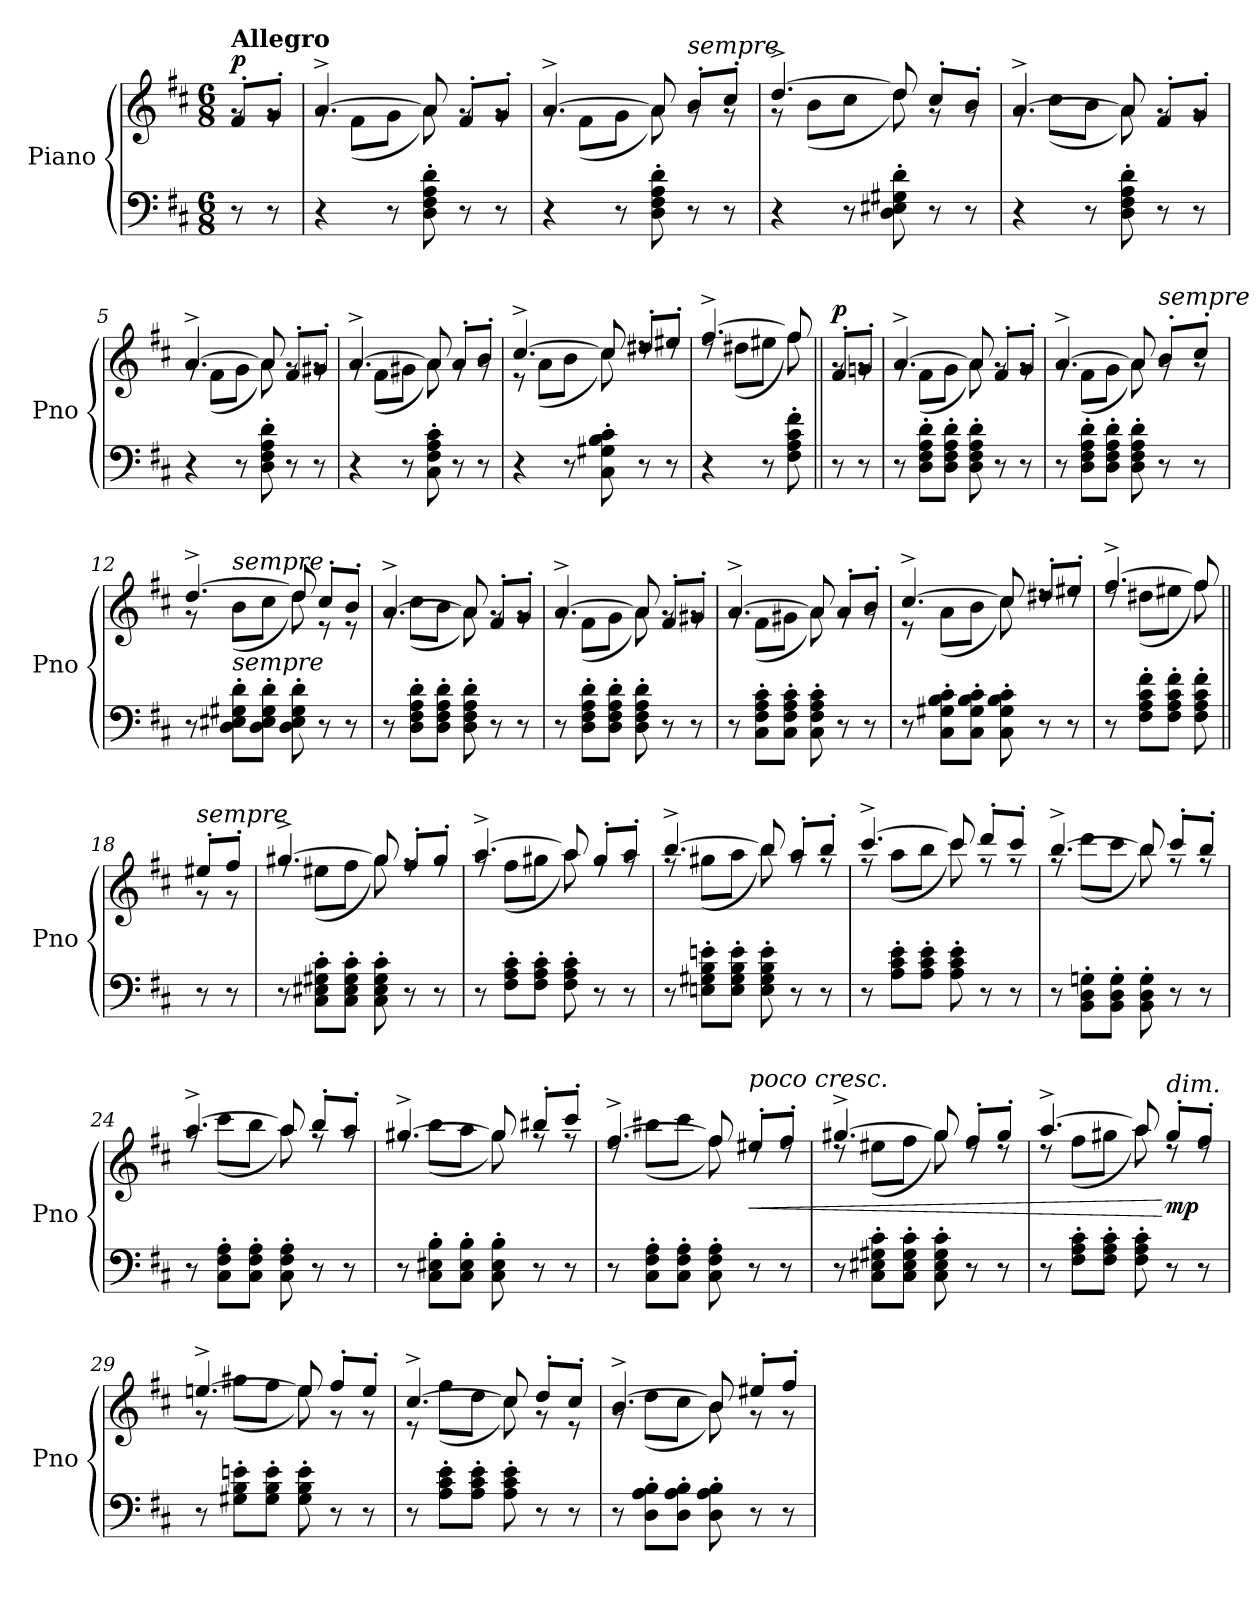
**kern	**kern	**dynam
*part1	*part1	*part1
*staff2	*staff1	*staff1/2
*I"Piano	*	*
*I'Pno	*	*
*clefF4	*clefG2	*
*k[f#c#]	*k[f#c#]	*
*M6/8	*M6/8	*
=	=	=
*	*^	*
!	!LO:TX:a:B:t=Allegro	!	!
!	!	!	!LO:DY:a
8r	8f#'/L	8rg	p
8r	8g'/J	8rg	.
=1	=1	=1	=1
4r	[4.a^/	8rg	.
.	.	(8f#\L	.
8r	.	8g\J	.
8D\' 8F#\' 8A\' 8d\'	8a/]	8a\)	.
8r	8f#'/L	8rg	.
8r	8g'/J	8rg	.
=2	=2	=2	=2
4r	[4.a^/	8rg	.
.	.	(8f#\L	.
8r	.	8g\J	.
8D\' 8F#\' 8A\' 8d\'	8a/]	8a\)	.
!	!LO:TX:a:i:t=sempre	!	!
8r	8b'/L	8rg	.
8r	8cc#'/J	8rg	.
=3	=3	=3	=3
4r	[4.dd^/	8rg	.
.	.	(8b\L	.
8r	.	8cc#\J	.
8D\' 8E#X\' 8G#X\' 8d\'	8dd/]	8dd\)	.
8r	8cc#'/L	8rg	.
8r	8b'/J	8rg	.
=4	=4	=4	=4
4r	[4.a^/	8rg	.
.	.	(8cc#\L	.
8r	.	8b\J	.
8D\' 8F#\' 8A\' 8d\'	8a/]	8a\)	.
8r	8f#'/L	8rg	.
8r	8g'/J	8rg	.
!!LO:LB:g=z	!!
=5	=5	=5	=5
4r	[4.a^/	8rg	.
.	.	(8f#\L	.
8r	.	8g\J	.
8D\' 8F#\' 8A\' 8d\'	8a/]	8a\)	.
8r	8f#'/L	8rg	.
8r	8g#X'/J	8rg	.
=6	=6	=6	=6
4r	[4.a^/	8rg	.
.	.	(8f#\L	.
8r	.	8g#X\J	.
8C#\' 8F#\' 8A\' 8c#\'	8a/]	8a\)	.
8r	8a'/L	8rg	.
8r	8b'/J	8rg	.
=7	=7	=7	=7
4r	[4.cc#^/	8r	.
.	.	(8a\L	.
8r	.	8b\J	.
8C#\' 8G#X\' 8B\' 8c#\'	8cc#/]	8cc#\)	.
8r	8dd#X'/L	8rdd	.
8r	8ee#X'/J	8rdd	.
=8	=8	=8	=8
4r	[4.ff#^/	8rdd	.
.	.	(8dd#X\L	.
8r	.	8ee#X\J	.
8F#\' 8A\' 8c#\' 8f#\'	8ff#/]	8ff#\)	.
=9||	=9||	=9||	=9||
!	!	!	!LO:DY:a
8r	8f#'/L	8rg	p
8r	8gn'/J	8rg	.
=10	=10	=10	=10
8r	[4.a^/	8rg	.
8D\' 8F#\' 8A\' 8d\'L	.	(8f#\L	.
8D\' 8F#\' 8A\' 8d\'J	.	8g\J	.
8D\' 8F#\' 8A\' 8d\'	8a/]	8a\)	.
8r	8f#'/L	8rg	.
8r	8g'/J	8rg	.
=11	=11	=11	=11
8r	[4.a^/	8rg	.
8D\' 8F#\' 8A\' 8d\'L	.	(8f#\L	.
8D\' 8F#\' 8A\' 8d\'J	.	8g\J	.
8D\' 8F#\' 8A\' 8d\'	8a/]	8a\)	.
!	!LO:TX:a:i:t=sempre	!	!
8r	8b'/L	8rg	.
8r	8cc#'/J	8rg	.
!!LO:LB:g=z	!!
=12	=12	=12	=12
8r	[4.dd^/	8r	.
!	!	!LO:TX:a:i:t=sempre	!
!LO:TX:a:i:t=sempre	!	!	!
8D\' 8E#X\' 8G#X\' 8d\'L	.	(8b\L	.
8D\' 8E#\' 8G#\' 8d\'J	.	8cc#\J	.
8D\' 8E#\' 8G#\' 8d\'	8dd/]	8dd\)	.
8r	8cc#'/L	8r	.
8r	8b'/J	8r	.
=13	=13	=13	=13
8r	[4.a^/	8rg	.
8D\' 8F#\' 8A\' 8d\'L	.	(8cc#\L	.
8D\' 8F#\' 8A\' 8d\'J	.	8b\J	.
8D\' 8F#\' 8A\' 8d\'	8a/]	8a\)	.
8r	8f#'/L	8rg	.
8r	8g'/J	8rg	.
=14	=14	=14	=14
8r	[4.a^/	8rg	.
8D\' 8F#\' 8A\' 8d\'L	.	(8f#\L	.
8D\' 8F#\' 8A\' 8d\'J	.	8g\J	.
8D\' 8F#\' 8A\' 8d\'	8a/]	8a\)	.
8r	8f#'/L	8rg	.
8r	8g#X'/J	8rg	.
=15	=15	=15	=15
8r	[4.a^/	8rg	.
8C#\' 8F#\' 8A\' 8c#\'L	.	(8f#\L	.
8C#\' 8F#\' 8A\' 8c#\'J	.	8g#X\J	.
8C#\' 8F#\' 8A\' 8c#\'	8a/]	8a\)	.
8r	8a'/L	8rg	.
8r	8b'/J	8rg	.
=16	=16	=16	=16
8r	[4.cc#^/	8r	.
8C#\' 8G#X\' 8B\' 8c#\'L	.	(8a\L	.
8C#\' 8G#\' 8B\' 8c#\'J	.	8b\J	.
8C#\' 8G#\' 8B\' 8c#\'	8cc#/]	8cc#\)	.
8r	8dd#X'/L	8rdd	.
8r	8ee#X'/J	8rdd	.
=17	=17	=17	=17
8r	[4.ff#^/	8rdd	.
8F#\' 8A\' 8c#\' 8f#\'L	.	(8dd#X\L	.
8F#\' 8A\' 8c#\' 8f#\'J	.	8ee#X\J	.
8F#\' 8A\' 8c#\' 8f#\'	8ff#/]	8ff#\)	.
=18||	=18||	=18||	=18||
!	!LO:TX:a:i:t=sempre	!	!
8r	8ee#X'/L	8r	.
8r	8ff#'/J	8r	.
!!LO:LB:g=z	!!
=19	=19	=19	=19
8r	[4.gg#X^/	8rff	.
8C#\' 8E#X\' 8G#X\' 8c#\'L	.	(8ee#X\L	.
8C#\' 8E#\' 8G#\' 8c#\'J	.	8ff#\J	.
8C#\' 8E#\' 8G#\' 8c#\'	8gg#/]	8gg#\)	.
8r	8ff#'/L	8rff	.
8r	8gg#'/J	8rff	.
=20	=20	=20	=20
8r	[4.aa^/	8rff	.
8F#\' 8A\' 8c#\'L	.	(8ff#\L	.
8F#\' 8A\' 8c#\'J	.	8gg#X\J	.
8F#\' 8A\' 8c#\'	8aa/]	8aa\)	.
8r	8gg#'/L	8rff	.
8r	8aa'/J	8rff	.
=21	=21	=21	=21
8r	[4.bb^/	8rff	.
8En\' 8G#X\' 8B\' 8en\'L	.	(8gg#X\L	.
8E\' 8G#\' 8B\' 8e\'J	.	8aa\J	.
8E\' 8G#\' 8B\' 8e\'	8bb/]	8bb\)	.
8r	8aa'/L	8rff	.
8r	8bb'/J	8rff	.
=22	=22	=22	=22
8r	[4.ccc#^/	8rff	.
8A\' 8c#\' 8e\'L	.	(8aa\L	.
8A\' 8c#\' 8e\'J	.	8bb\J	.
8A\' 8c#\' 8e\'	8ccc#/]	8ccc#\)	.
8r	8ddd'/L	8rff	.
8r	8ccc#'/J	8rff	.
=23	=23	=23	=23
8r	[4.bb^/	8rff	.
8BB\' 8D\' 8Gn\'L	.	(8ddd\L	.
8BB\' 8D\' 8G\'J	.	8ccc#\J	.
8BB\' 8D\' 8G\'	8bb/]	8bb\)	.
8r	8ccc#'/L	8rff	.
8r	8bb'/J	8rff	.
=24	=24	=24	=24
8r	[4.aa^/	8rff	.
8C#\' 8F#\' 8A\'L	.	(8ccc#\L	.
8C#\' 8F#\' 8A\'J	.	8bb\J	.
8C#\' 8F#\' 8A\'	8aa/]	8aa\)	.
8r	8bb'/L	8rff	.
8r	8aa'/J	8rff	.
!!LO:LB:g=z	!!
=25	=25	=25	=25
8r	[4.gg#X^/	8rff	.
8C#\' 8E#X\' 8B\'L	.	(8bb\L	.
8C#\' 8E#\' 8B\'J	.	8aa\J	.
8C#\' 8E#\' 8B\'	8gg#/]	8gg#\)	.
8r	8bb#X'/L	8rff	.
8r	8ccc#'/J	8rff	.
=26	=26	=26	=26
8r	[4.ff#^/	8rdd	.
8C#\' 8F#\' 8A\'L	.	(8bb#X\L	.
8C#\' 8F#\' 8A\'J	.	8ccc#\J	.
8C#\' 8F#\' 8A\'	8ff#/]	8ff#\)	.
!	!LO:TX:a:i:t=poco cresc.	!	!
!	!	!	!LO:HP:b
8r	8ee#X'/L	8rdd	<
8r	8ff#'/J	8rdd	.
=27	=27	=27	=27
8r	[4.gg#X^/	8rdd	.
8C#\' 8E#X\' 8G#X\' 8c#\'L	.	(8ee#X\L	.
8C#\' 8E#\' 8G#\' 8c#\'J	.	8ff#\J	.
8C#\' 8E#\' 8G#\' 8c#\'	8gg#/]	8gg#\)	.
8r	8ff#'/L	8rdd	.
8r	8gg#'/J	8rdd	.
=28	=28	=28	=28
8r	[4.aa^/	8rdd	.
8F#\' 8A\' 8c#\'L	.	(8ff#\L	.
8F#\' 8A\' 8c#\'J	.	8gg#X\J	.
8F#\' 8A\' 8c#\'	8aa/]	8aa\)	.
!	!LO:TX:a:i:t=dim.	!	!
!	!	!	!LO:DY:n=1:b
8r	8gg#'/L	8rdd	[ mp
8r	8ff#'/J	8rdd	.
=29	=29	=29	=29
8r	[4.een^/	8r	.
8G#X\' 8B\' 8en\'L	.	(8gg#X\L	.
8G#\' 8B\' 8e\'J	.	8ff#\J	.
8G#\' 8B\' 8e\'	8ee/]	8ee\)	.
8r	8ff#'/L	8r	.
8r	8ee'/J	8r	.
=30	=30	=30	=30
8r	[4.cc#^/	8r	.
8A\' 8c#\' 8e\'L	.	(8ff#\L	.
8A\' 8c#\' 8e\'J	.	8dd\J	.
8A\' 8c#\' 8e\'	8cc#/]	8cc#\)	.
8r	8dd'/L	8r	.
8r	8cc#'/J	8r	.
!!LO:PB:g=z	!!
=31	=31	=31	=31
8r	[4.b^/	8rg	.
8D\' 8A\' 8B\'L	.	(8dd\L	.
8D\' 8A\' 8B\'J	.	8cc#\J	.
8D\' 8A\' 8B\'	8b/]	8b\)	.
8r	8ee#X'/L	8rg	.
8r	8ff#'/J	8rg	.
*	*v	*v	*
=	=	=
*-	*-	*-
